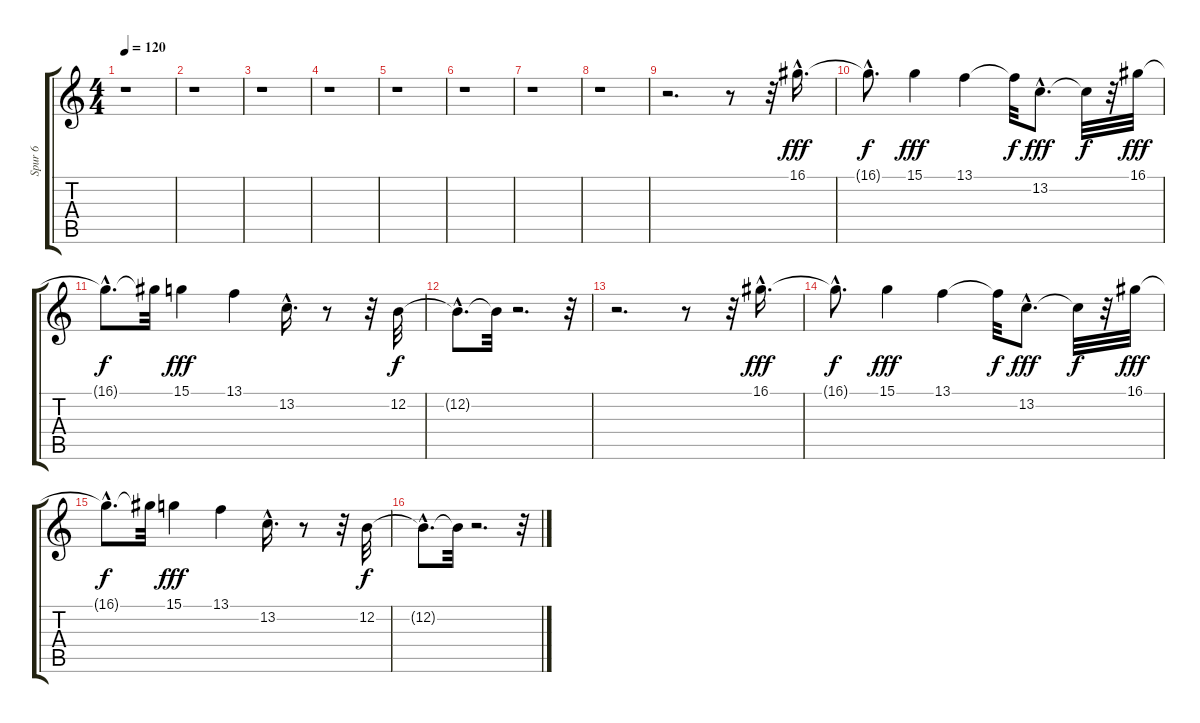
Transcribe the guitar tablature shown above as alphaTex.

\track ("Spur 6" "Spur 6") {instrument vibraphone}
\staff {score tabs}
\tuning (E4 B3 G3 D3 A2 E2) {hide}
\ts (4 4)
\tempo 120
\clef g2
\ks c
r.1{dy fff} |
r.1 |
r.1 |
r.1 |
r.1 |
r.1 |
r.1 |
r.1 |
r.2{d} r.8 r.32 16.1{hac}.16{d} |
16.1{hac t}.8{d dy f} 15.1.4{dy fff} 13.1.4 13.1{t}.32{dy f} 13.2{hac}.8{d dy fff} 13.2{t}.32{dy f} r.32 16.1.32{dy fff} |
16.1{hac t}.8{d dy f} 16.1{t}.32 15.1.4{dy fff} 13.1.4 13.2{hac}.16{d} r.8 r.32 12.2.32{dy f} |
12.2{hac t}.8{d} 12.2{t}.32 r.2{d} r.32 |
r.2{d} r.8 r.32 16.1{hac}.16{d dy fff} |
16.1{hac t}.8{d dy f} 15.1.4{dy fff} 13.1.4 13.1{t}.32{dy f} 13.2{hac}.8{d dy fff} 13.2{t}.32{dy f} r.32 16.1.32{dy fff} |
16.1{hac t}.8{d dy f} 16.1{t}.32 15.1.4{dy fff} 13.1.4 13.2{hac}.16{d} r.8 r.32 12.2.32{dy f} |
12.2{hac t}.8{d} 12.2{t}.32 r.2{d} r.32
